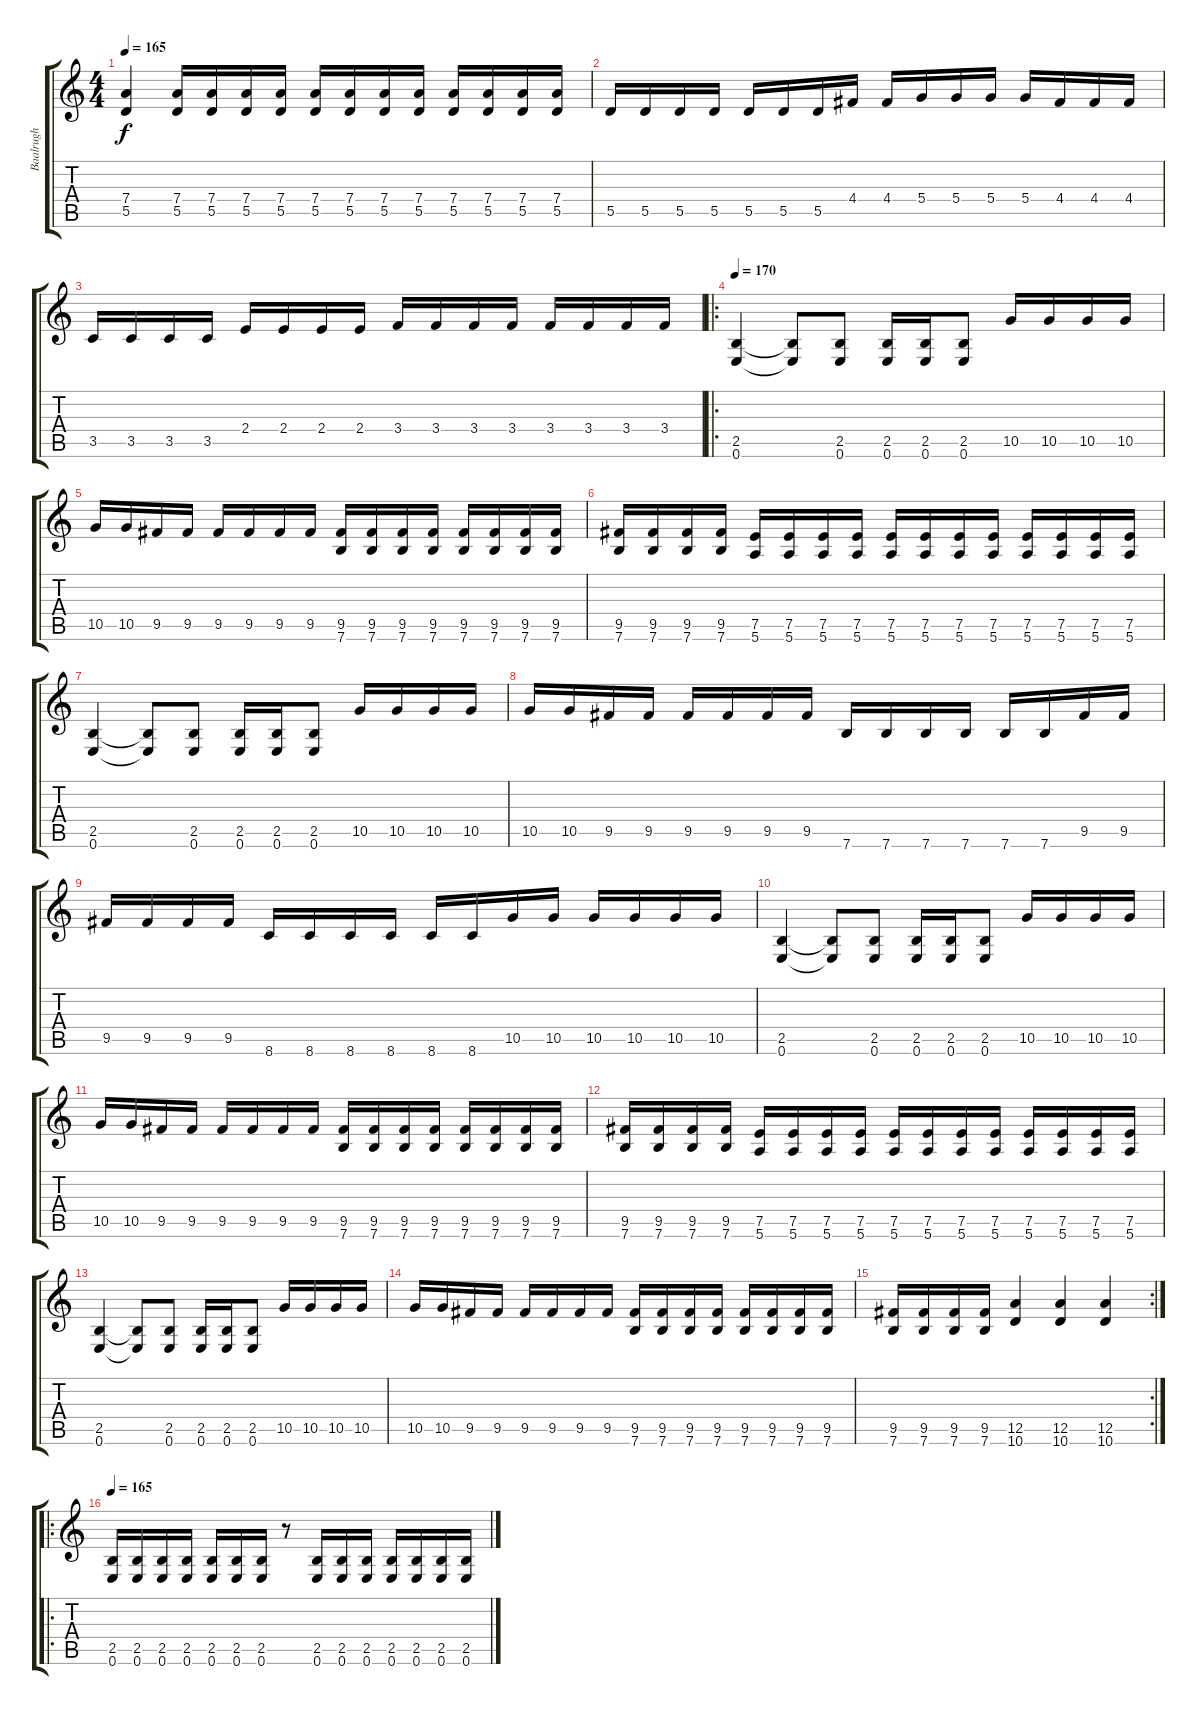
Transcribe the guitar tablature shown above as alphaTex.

\track ("Baalrugh" "Baalrugh") {instrument distortionguitar}
\staff {score tabs}
\tuning (E4 B3 G3 D3 A2 E2) {hide}
\ts (4 4)
\tempo 165
\clef g2
\ks c
(7.4 5.5).4{dy f} (7.4 5.5).16 (7.4 5.5).16 (7.4 5.5).16 (7.4 5.5).16 (7.4 5.5).16 (7.4 5.5).16 (7.4 5.5).16 (7.4 5.5).16 (7.4 5.5).16 (7.4 5.5).16 (7.4 5.5).16 (7.4 5.5).16 |
5.5.16 5.5.16 5.5.16 5.5.16 5.5.16 5.5.16 5.5.16 4.4.16 4.4.16 5.4.16 5.4.16 5.4.16 5.4.16 4.4.16 4.4.16 4.4.16 |
3.5.16 3.5.16 3.5.16 3.5.16 2.4.16 2.4.16 2.4.16 2.4.16 3.4.16 3.4.16 3.4.16 3.4.16 3.4.16 3.4.16 3.4.16 3.4.16 |
\ro
\tempo 170
(2.5 0.6).4 (2.5{t} 0.6{t}).8 (2.5 0.6).8 (2.5 0.6).16 (2.5 0.6).16 (2.5 0.6).8 10.5.16 10.5.16 10.5.16 10.5.16 |
10.5.16 10.5.16 9.5.16 9.5.16 9.5.16 9.5.16 9.5.16 9.5.16 (9.5 7.6).16 (9.5 7.6).16 (9.5 7.6).16 (9.5 7.6).16 (9.5 7.6).16 (9.5 7.6).16 (9.5 7.6).16 (9.5 7.6).16 |
(9.5 7.6).16 (9.5 7.6).16 (9.5 7.6).16 (9.5 7.6).16 (7.5 5.6).16 (7.5 5.6).16 (7.5 5.6).16 (7.5 5.6).16 (7.5 5.6).16 (7.5 5.6).16 (7.5 5.6).16 (7.5 5.6).16 (7.5 5.6).16 (7.5 5.6).16 (7.5 5.6).16 (7.5 5.6).16 |
(2.5 0.6).4 (2.5{t} 0.6{t}).8 (2.5 0.6).8 (2.5 0.6).16 (2.5 0.6).16 (2.5 0.6).8 10.5.16 10.5.16 10.5.16 10.5.16 |
10.5.16 10.5.16 9.5.16 9.5.16 9.5.16 9.5.16 9.5.16 9.5.16 7.6.16 7.6.16 7.6.16 7.6.16 7.6.16 7.6.16 9.5.16 9.5.16 |
9.5.16 9.5.16 9.5.16 9.5.16 8.6.16 8.6.16 8.6.16 8.6.16 8.6.16 8.6.16 10.5.16 10.5.16 10.5.16 10.5.16 10.5.16 10.5.16 |
(2.5 0.6).4 (2.5{t} 0.6{t}).8 (2.5 0.6).8 (2.5 0.6).16 (2.5 0.6).16 (2.5 0.6).8 10.5.16 10.5.16 10.5.16 10.5.16 |
10.5.16 10.5.16 9.5.16 9.5.16 9.5.16 9.5.16 9.5.16 9.5.16 (9.5 7.6).16 (9.5 7.6).16 (9.5 7.6).16 (9.5 7.6).16 (9.5 7.6).16 (9.5 7.6).16 (9.5 7.6).16 (9.5 7.6).16 |
(9.5 7.6).16 (9.5 7.6).16 (9.5 7.6).16 (9.5 7.6).16 (7.5 5.6).16 (7.5 5.6).16 (7.5 5.6).16 (7.5 5.6).16 (7.5 5.6).16 (7.5 5.6).16 (7.5 5.6).16 (7.5 5.6).16 (7.5 5.6).16 (7.5 5.6).16 (7.5 5.6).16 (7.5 5.6).16 |
(2.5 0.6).4 (2.5{t} 0.6{t}).8 (2.5 0.6).8 (2.5 0.6).16 (2.5 0.6).16 (2.5 0.6).8 10.5.16 10.5.16 10.5.16 10.5.16 |
10.5.16 10.5.16 9.5.16 9.5.16 9.5.16 9.5.16 9.5.16 9.5.16 (9.5 7.6).16 (9.5 7.6).16 (9.5 7.6).16 (9.5 7.6).16 (9.5 7.6).16 (9.5 7.6).16 (9.5 7.6).16 (9.5 7.6).16 |
\rc 2
(9.5 7.6).16 (9.5 7.6).16 (9.5 7.6).16 (9.5 7.6).16 (12.5 10.6).4 (12.5 10.6).4 (12.5 10.6).4 |
\ro
\tempo 165
(2.5 0.6).16 (2.5 0.6).16 (2.5 0.6).16 (2.5 0.6).16 (2.5 0.6).16 (2.5 0.6).16 (2.5 0.6).16 r.8 (2.5 0.6).16 (2.5 0.6).16 (2.5 0.6).16 (2.5 0.6).16 (2.5 0.6).16 (2.5 0.6).16 (2.5 0.6).16
